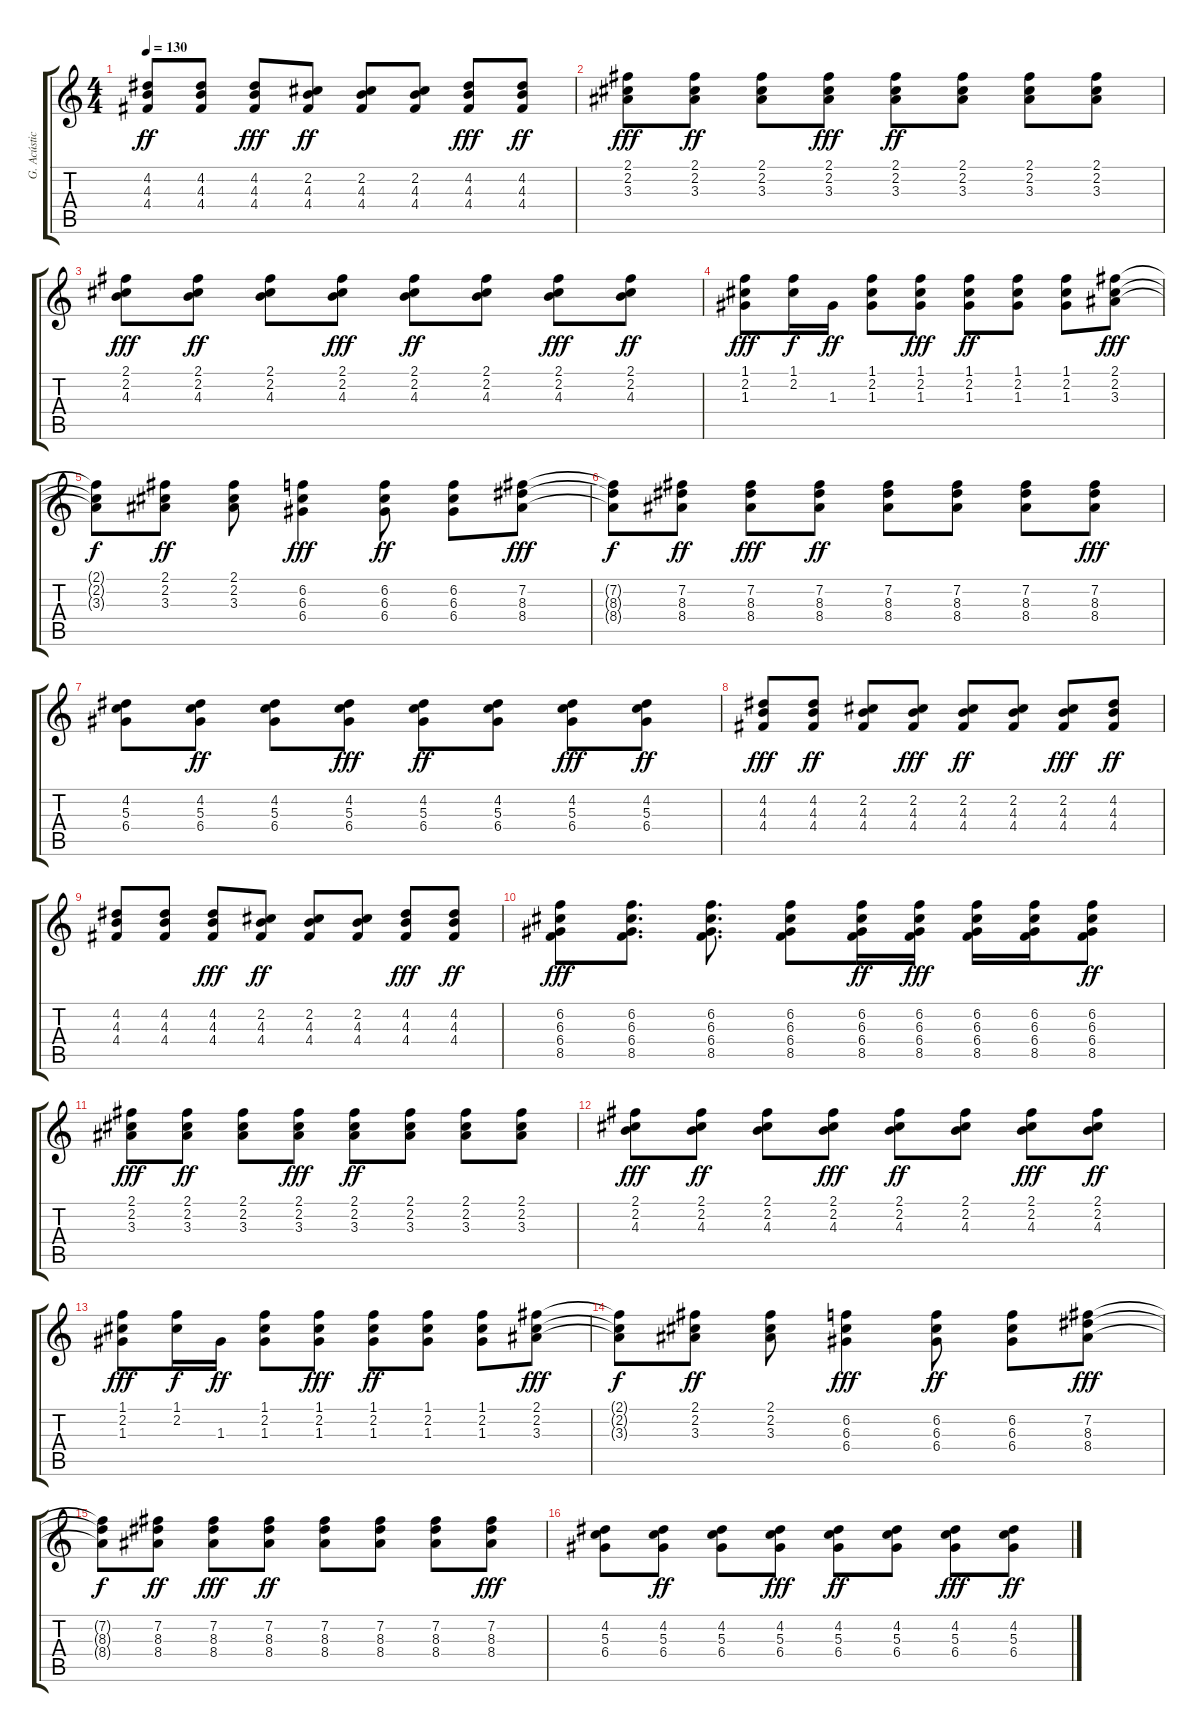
\track ("G. Acústica" "G. Acústic") {instrument acousticguitarsteel}
\staff {score tabs}
\tuning (E4 B3 G3 D3 A2 E2) {hide}
\ts (4 4)
\tempo 130
\clef g2
\ks c
(4.2 4.3 4.4).8{dy ff} (4.2 4.3 4.4).8 (4.2 4.3 4.4).8{dy fff} (2.2 4.3 4.4).8{dy ff} (2.2 4.3 4.4).8 (2.2 4.3 4.4).8 (4.2 4.3 4.4).8{dy fff} (4.2 4.3 4.4).8{dy ff} |
(2.1 2.2 3.3).8{dy fff} (2.1 2.2 3.3).8{dy ff} (2.1 2.2 3.3).8 (2.1 2.2 3.3).8{dy fff} (2.1 2.2 3.3).8{dy ff} (2.1 2.2 3.3).8 (2.1 2.2 3.3).8 (2.1 2.2 3.3).8 |
(2.1 2.2 4.3).8{dy fff} (2.1 2.2 4.3).8{dy ff} (2.1 2.2 4.3).8 (2.1 2.2 4.3).8{dy fff} (2.1 2.2 4.3).8{dy ff} (2.1 2.2 4.3).8 (2.1 2.2 4.3).8{dy fff} (2.1 2.2 4.3).8{dy ff} |
(1.1 2.2 1.3).8{dy fff} (1.1 2.2).16{dy f} 1.3.16{dy ff} (1.1 2.2 1.3).8 (1.1 2.2 1.3).8{dy fff} (1.1 2.2 1.3).8{dy ff} (1.1 2.2 1.3).8 (1.1 2.2 1.3).8 (2.1 2.2 3.3).8{dy fff} |
(2.1{t} 2.2{t} 3.3{t}).8{dy f} (2.1 2.2 3.3).8{dy ff} (2.1 2.2 3.3).8 (6.2 6.3 6.4).4{dy fff} (6.2 6.3 6.4).8{dy ff} (6.2 6.3 6.4).8 (7.2 8.3 8.4).8{dy fff} |
(7.2{t} 8.3{t} 8.4{t}).8{dy f} (7.2 8.3 8.4).8{dy ff} (7.2 8.3 8.4).8{dy fff} (7.2 8.3 8.4).8{dy ff} (7.2 8.3 8.4).8 (7.2 8.3 8.4).8 (7.2 8.3 8.4).8 (7.2 8.3 8.4).8{dy fff} |
(4.2 5.3 6.4).8 (4.2 5.3 6.4).8{dy ff} (4.2 5.3 6.4).8 (4.2 5.3 6.4).8{dy fff} (4.2 5.3 6.4).8{dy ff} (4.2 5.3 6.4).8 (4.2 5.3 6.4).8{dy fff} (4.2 5.3 6.4).8{dy ff} |
(4.2 4.3 4.4).8{dy fff} (4.2 4.3 4.4).8{dy ff} (2.2 4.3 4.4).8 (2.2 4.3 4.4).8{dy fff} (2.2 4.3 4.4).8{dy ff} (2.2 4.3 4.4).8 (2.2 4.3 4.4).8{dy fff} (4.2 4.3 4.4).8{dy ff} |
(4.2 4.3 4.4).8 (4.2 4.3 4.4).8 (4.2 4.3 4.4).8{dy fff} (2.2 4.3 4.4).8{dy ff} (2.2 4.3 4.4).8 (2.2 4.3 4.4).8 (4.2 4.3 4.4).8{dy fff} (4.2 4.3 4.4).8{dy ff} |
(6.2 6.3 6.4 8.5).8{dy fff} (6.2 6.3 6.4 8.5).8{d} (6.2 6.3 6.4 8.5).8{d} (6.2 6.3 6.4 8.5).8 (6.2 6.3 6.4 8.5).16{dy ff} (6.2 6.3 6.4 8.5).16{dy fff} (6.2 6.3 6.4 8.5).16 (6.2 6.3 6.4 8.5).16 (6.2 6.3 6.4 8.5).8{dy ff} |
(2.1 2.2 3.3).8{dy fff} (2.1 2.2 3.3).8{dy ff} (2.1 2.2 3.3).8 (2.1 2.2 3.3).8{dy fff} (2.1 2.2 3.3).8{dy ff} (2.1 2.2 3.3).8 (2.1 2.2 3.3).8 (2.1 2.2 3.3).8 |
(2.1 2.2 4.3).8{dy fff} (2.1 2.2 4.3).8{dy ff} (2.1 2.2 4.3).8 (2.1 2.2 4.3).8{dy fff} (2.1 2.2 4.3).8{dy ff} (2.1 2.2 4.3).8 (2.1 2.2 4.3).8{dy fff} (2.1 2.2 4.3).8{dy ff} |
(1.1 2.2 1.3).8{dy fff} (1.1 2.2).16{dy f} 1.3.16{dy ff} (1.1 2.2 1.3).8 (1.1 2.2 1.3).8{dy fff} (1.1 2.2 1.3).8{dy ff} (1.1 2.2 1.3).8 (1.1 2.2 1.3).8 (2.1 2.2 3.3).8{dy fff} |
(2.1{t} 2.2{t} 3.3{t}).8{dy f} (2.1 2.2 3.3).8{dy ff} (2.1 2.2 3.3).8 (6.2 6.3 6.4).4{dy fff} (6.2 6.3 6.4).8{dy ff} (6.2 6.3 6.4).8 (7.2 8.3 8.4).8{dy fff} |
(7.2{t} 8.3{t} 8.4{t}).8{dy f} (7.2 8.3 8.4).8{dy ff} (7.2 8.3 8.4).8{dy fff} (7.2 8.3 8.4).8{dy ff} (7.2 8.3 8.4).8 (7.2 8.3 8.4).8 (7.2 8.3 8.4).8 (7.2 8.3 8.4).8{dy fff} |
(4.2 5.3 6.4).8 (4.2 5.3 6.4).8{dy ff} (4.2 5.3 6.4).8 (4.2 5.3 6.4).8{dy fff} (4.2 5.3 6.4).8{dy ff} (4.2 5.3 6.4).8 (4.2 5.3 6.4).8{dy fff} (4.2 5.3 6.4).8{dy ff}
